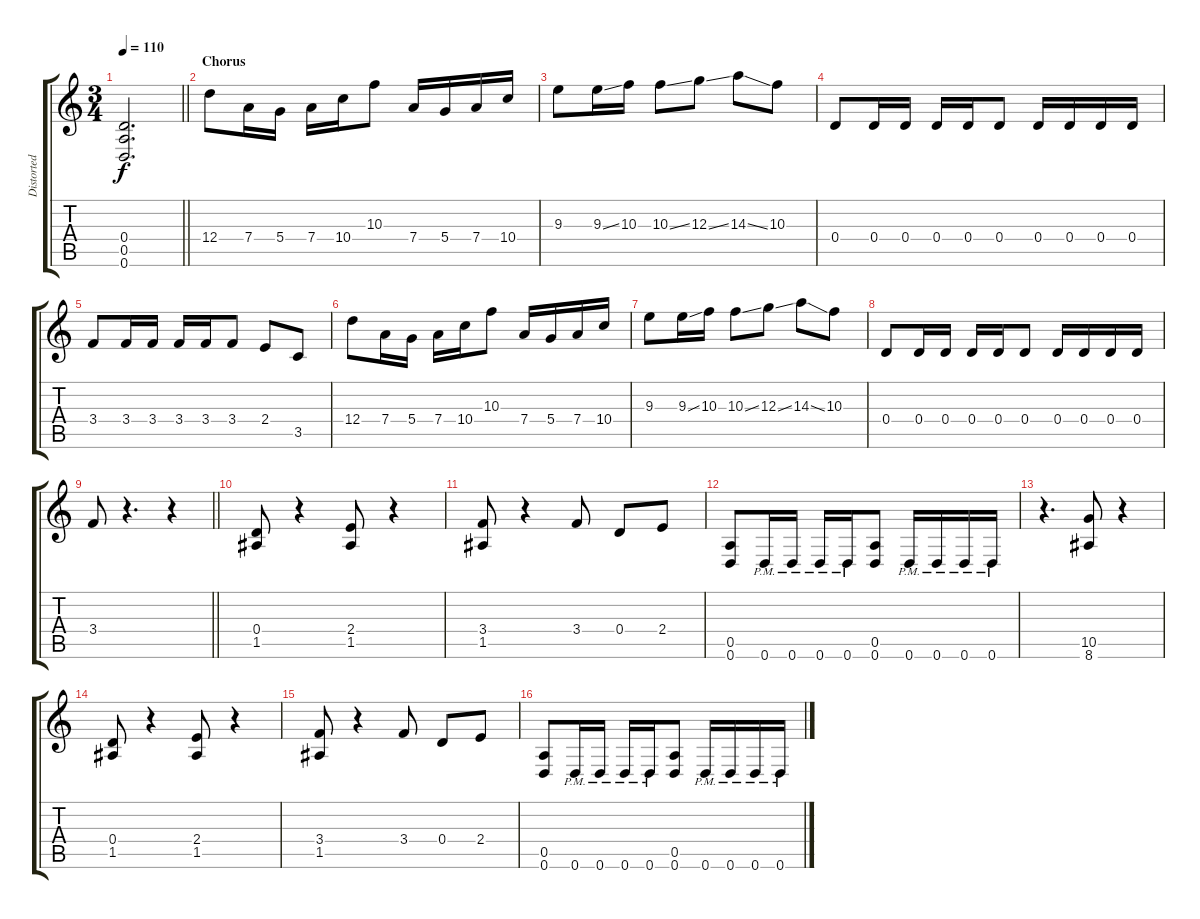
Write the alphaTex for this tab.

\track ("Distorted Lead" "Distorted ") {instrument distortionguitar}
\staff {score tabs}
\tuning (E4 B3 G3 D3 A2 D2) {hide}
\ts (3 4)
\tempo 110
\clef g2
\barLineRight lightlight
\ks c
(0.4{t} 0.5{t} 0.6{t}).2{d dy f} |
\section ("" "Chorus")
12.4.8 7.4.16 5.4.16 7.4.16 10.4.16 10.3.8 7.4.16 5.4.16 7.4.16 10.4.16 |
9.3.8 9.3{ss}.16 10.3.16 10.3{ss}.8 12.3{ss}.8 14.3{ss}.8 10.3.8 |
0.4.8 0.4.16 0.4.16 0.4.16 0.4.16 0.4.8 0.4.16 0.4.16 0.4.16 0.4.16 |
3.4.8 3.4.16 3.4.16 3.4.16 3.4.16 3.4.8 2.4.8 3.5.8 |
12.4.8 7.4.16 5.4.16 7.4.16 10.4.16 10.3.8 7.4.16 5.4.16 7.4.16 10.4.16 |
9.3.8 9.3{ss}.16 10.3.16 10.3{ss}.8 12.3{ss}.8 14.3{ss}.8 10.3.8 |
0.4.8 0.4.16 0.4.16 0.4.16 0.4.16 0.4.8 0.4.16 0.4.16 0.4.16 0.4.16 |
\barLineRight lightlight
3.4.8 r.4{d} r.4 |
(0.4 1.5).8 r.4 (2.4 1.5).8 r.4 |
(3.4 1.5).8 r.4 3.4.8 0.4.8 2.4.8 |
(0.5 0.6).8 0.6{pm}.16 0.6{pm}.16 0.6{pm}.16 0.6{pm}.16 (0.5 0.6).8 0.6{pm}.16 0.6{pm}.16 0.6{pm}.16 0.6{pm}.16 |
r.4{d} (10.5 8.6).8 r.4 |
(0.4 1.5).8 r.4 (2.4 1.5).8 r.4 |
(3.4 1.5).8 r.4 3.4.8 0.4.8 2.4.8 |
(0.5 0.6).8 0.6{pm}.16 0.6{pm}.16 0.6{pm}.16 0.6{pm}.16 (0.5 0.6).8 0.6{pm}.16 0.6{pm}.16 0.6{pm}.16 0.6{pm}.16
